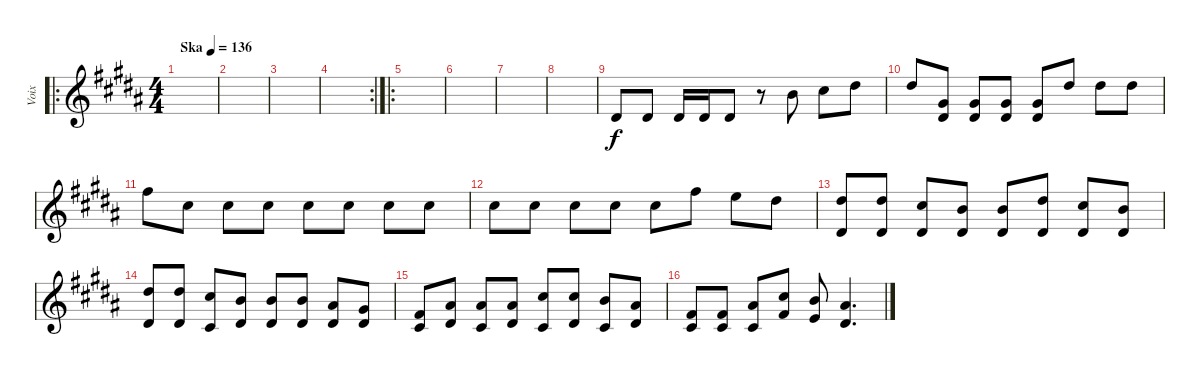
\track ("Voix" "Voix") {instrument acousticguitarsteel bank 255}
\staff {score}
\tuning (E4 B3 G3 D3 A2 E2) {hide}
\ro
\ts (4 4)
\tempo (136 "Ska")
\clef g2
\ks g#minor
|
|
|
\rc 2
|
\ro
|
|
|
|
1.4.8 1.4.8 1.4.16 1.4.16 1.4.8 r.8 0.2.8 2.2.8 4.2.8 |
4.2.8 (1.3 1.4).8 (1.3 1.4).8 (1.3 1.4).8 (1.3 1.4).8 4.2.8 4.2.8 4.2.8 |
2.1.8 2.2.8 2.2.8 2.2.8 2.2.8 2.2.8 2.2.8 2.2.8 |
2.2.8 2.2.8 2.2.8 2.2.8 2.2.8 2.1.8 0.1.8 4.2.8 |
(8.3 1.4).8 (8.3 1.4).8 (2.2 1.4).8 (0.2 1.4).8 (0.2 1.4).8 (8.3 1.4).8 (2.2 1.4).8 (0.2 1.4).8 |
(8.3 1.4).8 (8.3 1.4).8 (2.2 4.5).8 (0.2 1.4).8 (0.2 1.4).8 (0.2 1.4).8 (3.3 1.4).8 (1.3 1.4).8 |
(4.4 4.5).8 (3.3 1.4).8 (3.3 4.5).8 (3.3 1.4).8 (2.2 4.5).8 (2.2 1.4).8 (0.2 4.5).8 (3.3 1.4).8 |
(4.4 4.5).8 (4.4 4.5).8 (3.3 4.5).8 (2.2 4.4).8 (0.2 2.4).8 (3.3 1.4).4{d}
